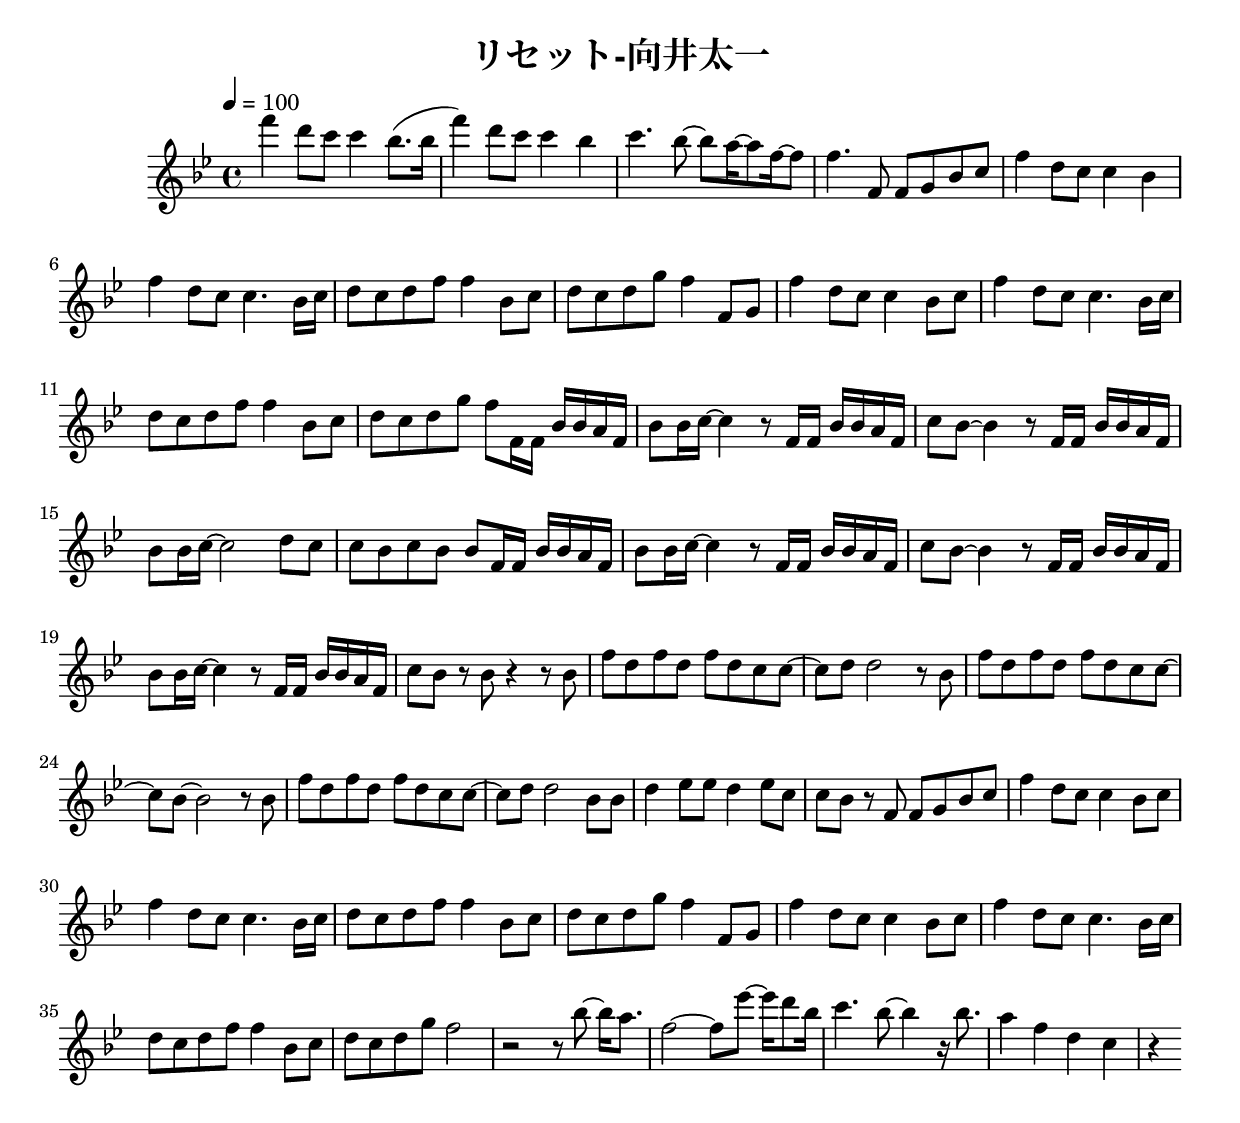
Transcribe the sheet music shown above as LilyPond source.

\header {
  title = "リセット-向井太一"
  composer = ""
}

\score {
  \relative c' { \key bes \major \time 4/4 \tempo 4 = 100
    f''4 d8 c c4 bes8. (bes16 | f'4) d8 c c4 bes | c4. bes8~ bes a16~ a8 f16~ f8 | f4. f,8 f g bes c |
    f4 d8 c c4 bes | f' d8 c c4. bes16 c | d8 c d f f4 bes,8 c | d c d g f4 f,8 g |
    f'4 d8 c c4 bes8 c | f4 d8 c c4. bes16 c | d8 c d f f4 bes,8 c | d c d g f f,16 f bes bes a f |
    bes8 bes16 c~ c4 r8 f,16 f bes bes a f | c'8 bes~ bes4 r8 f16 f bes bes a f | bes8 bes16 c~ c2 d8 c |
    c bes c bes bes f16 f bes bes a f |bes8 bes16 c~ c4 r8 f,16 f bes bes a f | c'8 bes~ bes4 r8 f16 f bes bes a f |
    bes8 bes16 c~ c4 r8 f,16 f bes bes a f | c'8 bes r bes r4 r8 bes | f' d f d f d c c~ |c d d2 r8 bes |
    f' d f d f d c c~ | c bes~ bes2 r8 bes | f' d f d f d c c~ |c d d2 bes8 bes | d4 ees8 ees d4 ees8 c |
    c bes r f f g bes c |

    f4 d8 c c4 bes8 c | f4 d8 c c4. bes16 c | d8 c d f f4 bes,8 c | d c d g f4 f,8 g | f'4 d8 c c4 bes8 c |
    f4 d8 c c4. bes16 c | d8 c d f f4 bes,8 c | d c d g f2 | r2 r8 bes8~ bes16 a8. | f2~ f8 ees'~ ees16 d8 bes16 |
    c4. bes8~ bes4 r16 bes8. | a4 f d c r  
  }

  \layout {}
  \midi {}
}